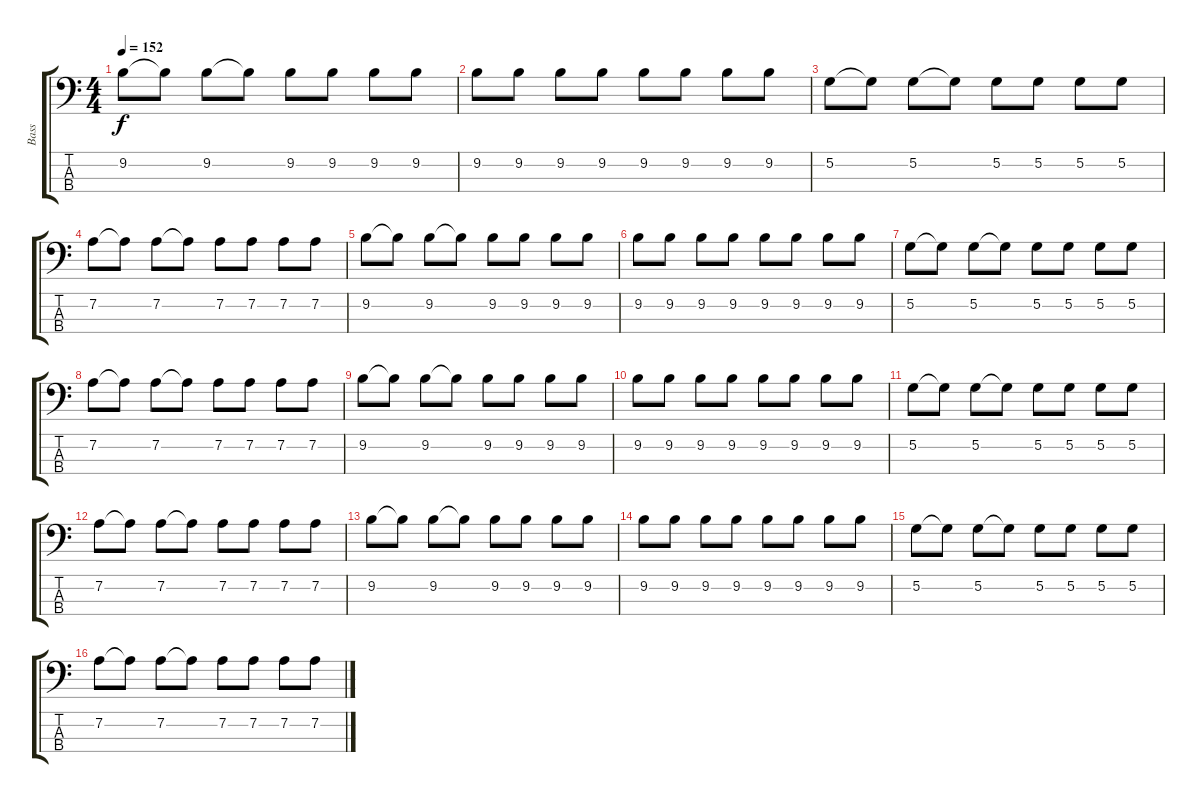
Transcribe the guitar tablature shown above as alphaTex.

\track ("Bass" "Bass") {instrument electricbassfinger}
\staff {score tabs}
\tuning (G2 D2 A1 E1) {hide}
\ts (4 4)
\tempo 152
\clef f4
\ks c
9.2.8{dy f} 9.2{t}.8 9.2.8 9.2{t}.8 9.2.8 9.2.8 9.2.8 9.2.8 |
9.2.8 9.2.8 9.2.8 9.2.8 9.2.8 9.2.8 9.2.8 9.2.8 |
5.2.8 5.2{t}.8 5.2.8 5.2{t}.8 5.2.8 5.2.8 5.2.8 5.2.8 |
7.2.8 7.2{t}.8 7.2.8 7.2{t}.8 7.2.8 7.2.8 7.2.8 7.2.8 |
9.2.8 9.2{t}.8 9.2.8 9.2{t}.8 9.2.8 9.2.8 9.2.8 9.2.8 |
9.2.8 9.2.8 9.2.8 9.2.8 9.2.8 9.2.8 9.2.8 9.2.8 |
5.2.8 5.2{t}.8 5.2.8 5.2{t}.8 5.2.8 5.2.8 5.2.8 5.2.8 |
7.2.8 7.2{t}.8 7.2.8 7.2{t}.8 7.2.8 7.2.8 7.2.8 7.2.8 |
9.2.8 9.2{t}.8 9.2.8 9.2{t}.8 9.2.8 9.2.8 9.2.8 9.2.8 |
9.2.8 9.2.8 9.2.8 9.2.8 9.2.8 9.2.8 9.2.8 9.2.8 |
5.2.8 5.2{t}.8 5.2.8 5.2{t}.8 5.2.8 5.2.8 5.2.8 5.2.8 |
7.2.8 7.2{t}.8 7.2.8 7.2{t}.8 7.2.8 7.2.8 7.2.8 7.2.8 |
9.2.8 9.2{t}.8 9.2.8 9.2{t}.8 9.2.8 9.2.8 9.2.8 9.2.8 |
9.2.8 9.2.8 9.2.8 9.2.8 9.2.8 9.2.8 9.2.8 9.2.8 |
5.2.8 5.2{t}.8 5.2.8 5.2{t}.8 5.2.8 5.2.8 5.2.8 5.2.8 |
7.2.8 7.2{t}.8 7.2.8 7.2{t}.8 7.2.8 7.2.8 7.2.8 7.2.8
